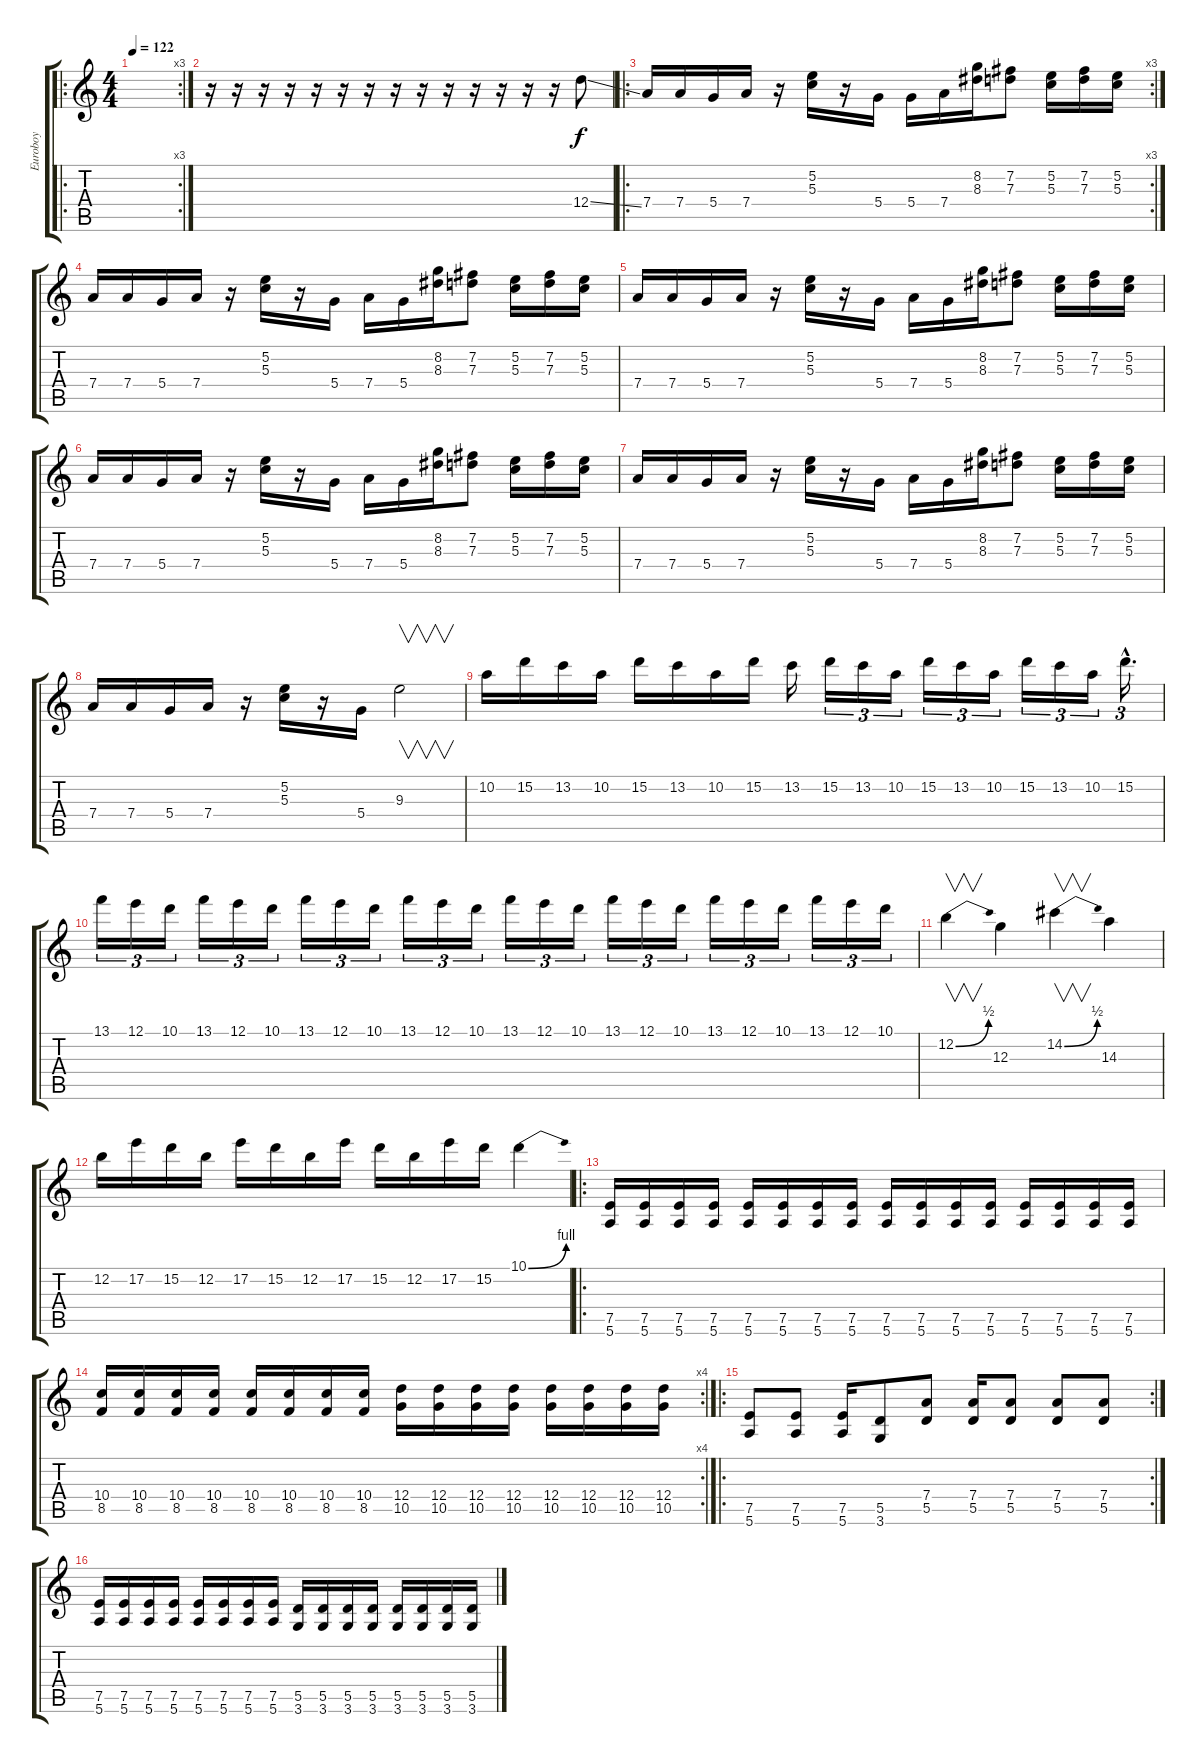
\track ("Euroboy" "Euroboy") {instrument distortionguitar}
\staff {score tabs}
\tuning (E4 B3 G3 D3 A2 E2) {hide}
\ro
\rc 3
\ts (4 4)
\tempo 122
\clef g2
\ks c
|
r.16 r.16 r.16 r.16 r.16 r.16 r.16 r.16 r.16 r.16 r.16 r.16 r.16 r.16 12.4{ss}.8 |
\ro
\rc 3
7.4.16 7.4.16 5.4.16 7.4.16 r.16 (5.2 5.3).16 r.16 5.4.16 5.4.16 7.4.16 (8.2 8.3).16 (7.2 7.3).8 (5.2 5.3).16 (7.2 7.3).16 (5.2 5.3).16 |
7.4.16 7.4.16 5.4.16 7.4.16 r.16 (5.2 5.3).16 r.16 5.4.16 7.4.16 5.4.16 (8.2 8.3).16 (7.2 7.3).8 (5.2 5.3).16 (7.2 7.3).16 (5.2 5.3).16 |
7.4.16 7.4.16 5.4.16 7.4.16 r.16 (5.2 5.3).16 r.16 5.4.16 7.4.16 5.4.16 (8.2 8.3).16 (7.2 7.3).8 (5.2 5.3).16 (7.2 7.3).16 (5.2 5.3).16 |
7.4.16 7.4.16 5.4.16 7.4.16 r.16 (5.2 5.3).16 r.16 5.4.16 7.4.16 5.4.16 (8.2 8.3).16 (7.2 7.3).8 (5.2 5.3).16 (7.2 7.3).16 (5.2 5.3).16 |
7.4.16 7.4.16 5.4.16 7.4.16 r.16 (5.2 5.3).16 r.16 5.4.16 7.4.16 5.4.16 (8.2 8.3).16 (7.2 7.3).8 (5.2 5.3).16 (7.2 7.3).16 (5.2 5.3).16 |
7.4.16 7.4.16 5.4.16 7.4.16 r.16 (5.2 5.3).16 r.16 5.4.16 9.3.2{v} |
10.2.16 15.2.16 13.2.16 10.2.16 15.2.16 13.2.16 10.2.16 15.2.16 13.2.16 15.2.16{tu (3 2)} 13.2.16{tu (3 2)} 10.2.16{tu (3 2)} 15.2.16{tu (3 2)} 13.2.16{tu (3 2)} 10.2.16{tu (3 2)} 15.2.16{tu (3 2)} 13.2.16{tu (3 2)} 10.2.16{tu (3 2)} 15.2{hac}.16{d tu (3 2)} |
13.1.16{tu (3 2)} 12.1.16{tu (3 2)} 10.1.16{tu (3 2)} 13.1.16{tu (3 2)} 12.1.16{tu (3 2)} 10.1.16{tu (3 2)} 13.1.16{tu (3 2)} 12.1.16{tu (3 2)} 10.1.16{tu (3 2)} 13.1.16{tu (3 2)} 12.1.16{tu (3 2)} 10.1.16{tu (3 2)} 13.1.16{tu (3 2)} 12.1.16{tu (3 2)} 10.1.16{tu (3 2)} 13.1.16{tu (3 2)} 12.1.16{tu (3 2)} 10.1.16{tu (3 2)} 13.1.16{tu (3 2)} 12.1.16{tu (3 2)} 10.1.16{tu (3 2)} 13.1.16{tu (3 2)} 12.1.16{tu (3 2)} 10.1.16{tu (3 2)} |
12.2{be (bend 0 0 60 2)}.4{v} 12.3.4 14.2{be (bend 0 0 60 2)}.4{v} 14.3.4 |
12.2.16 17.2.16 15.2.16 12.2.16 17.2.16 15.2.16 12.2.16 17.2.16 15.2.16 12.2.16 17.2.16 15.2.16 10.1{be (bend 0 0 60 4)}.4 |
\ro
(7.5 5.6).16 (7.5 5.6).16 (7.5 5.6).16 (7.5 5.6).16 (7.5 5.6).16 (7.5 5.6).16 (7.5 5.6).16 (7.5 5.6).16 (7.5 5.6).16 (7.5 5.6).16 (7.5 5.6).16 (7.5 5.6).16 (7.5 5.6).16 (7.5 5.6).16 (7.5 5.6).16 (7.5 5.6).16 |
\rc 4
(10.4 8.5).16 (10.4 8.5).16 (10.4 8.5).16 (10.4 8.5).16 (10.4 8.5).16 (10.4 8.5).16 (10.4 8.5).16 (10.4 8.5).16 (12.4 10.5).16 (12.4 10.5).16 (12.4 10.5).16 (12.4 10.5).16 (12.4 10.5).16 (12.4 10.5).16 (12.4 10.5).16 (12.4 10.5).16 |
\ro
\rc 2
(7.5 5.6).8 (7.5 5.6).8 (7.5 5.6).16 (5.5 3.6).8 (7.4 5.5).8 (7.4 5.5).16 (7.4 5.5).8 (7.4 5.5).8 (7.4 5.5).8 |
(7.5 5.6).16 (7.5 5.6).16 (7.5 5.6).16 (7.5 5.6).16 (7.5 5.6).16 (7.5 5.6).16 (7.5 5.6).16 (7.5 5.6).16 (5.5 3.6).16 (5.5 3.6).16 (5.5 3.6).16 (5.5 3.6).16 (5.5 3.6).16 (5.5 3.6).16 (5.5 3.6).16 (5.5 3.6).16
